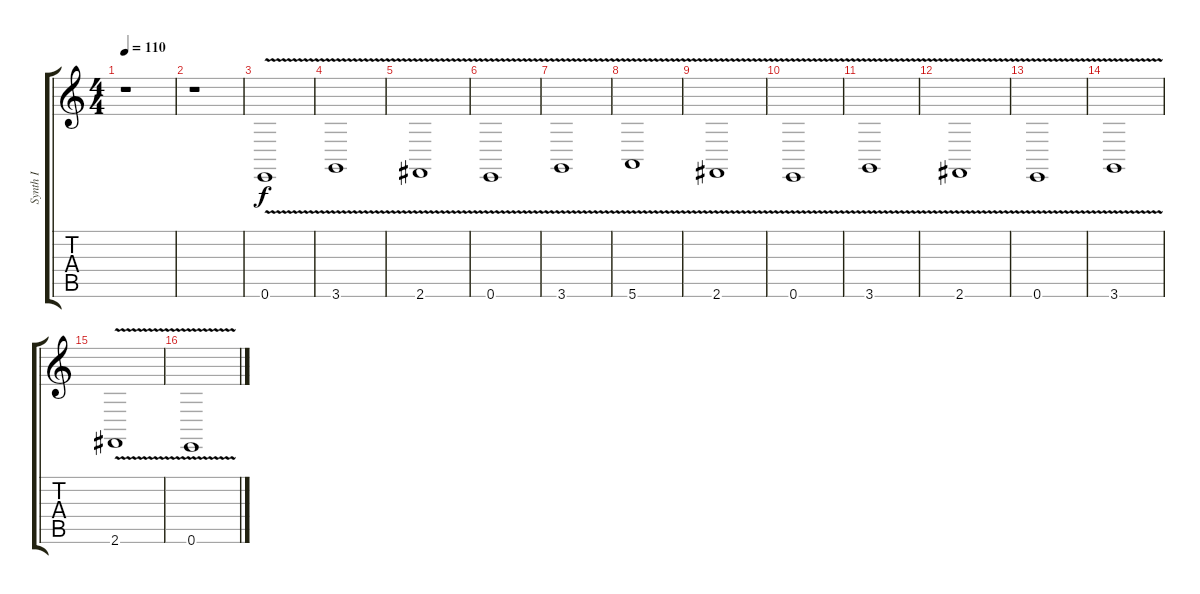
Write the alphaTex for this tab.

\track ("Synth I" "Synth I") {instrument stringensemble2}
\staff {score tabs}
\tuning (E4 B3 G3 D3 A2 E2) {hide}
\ts (4 4)
\tempo 110
\clef g2
\ks c
r.1{dy f} |
r.1 |
0.6{v}.1 |
3.6{v}.1 |
2.6{v}.1 |
0.6{v}.1 |
3.6{v}.1 |
5.6{v}.1 |
2.6{v}.1 |
0.6{v}.1 |
3.6{v}.1 |
2.6{v}.1 |
0.6{v}.1 |
3.6{v}.1 |
2.6{v}.1 |
0.6{v}.1
